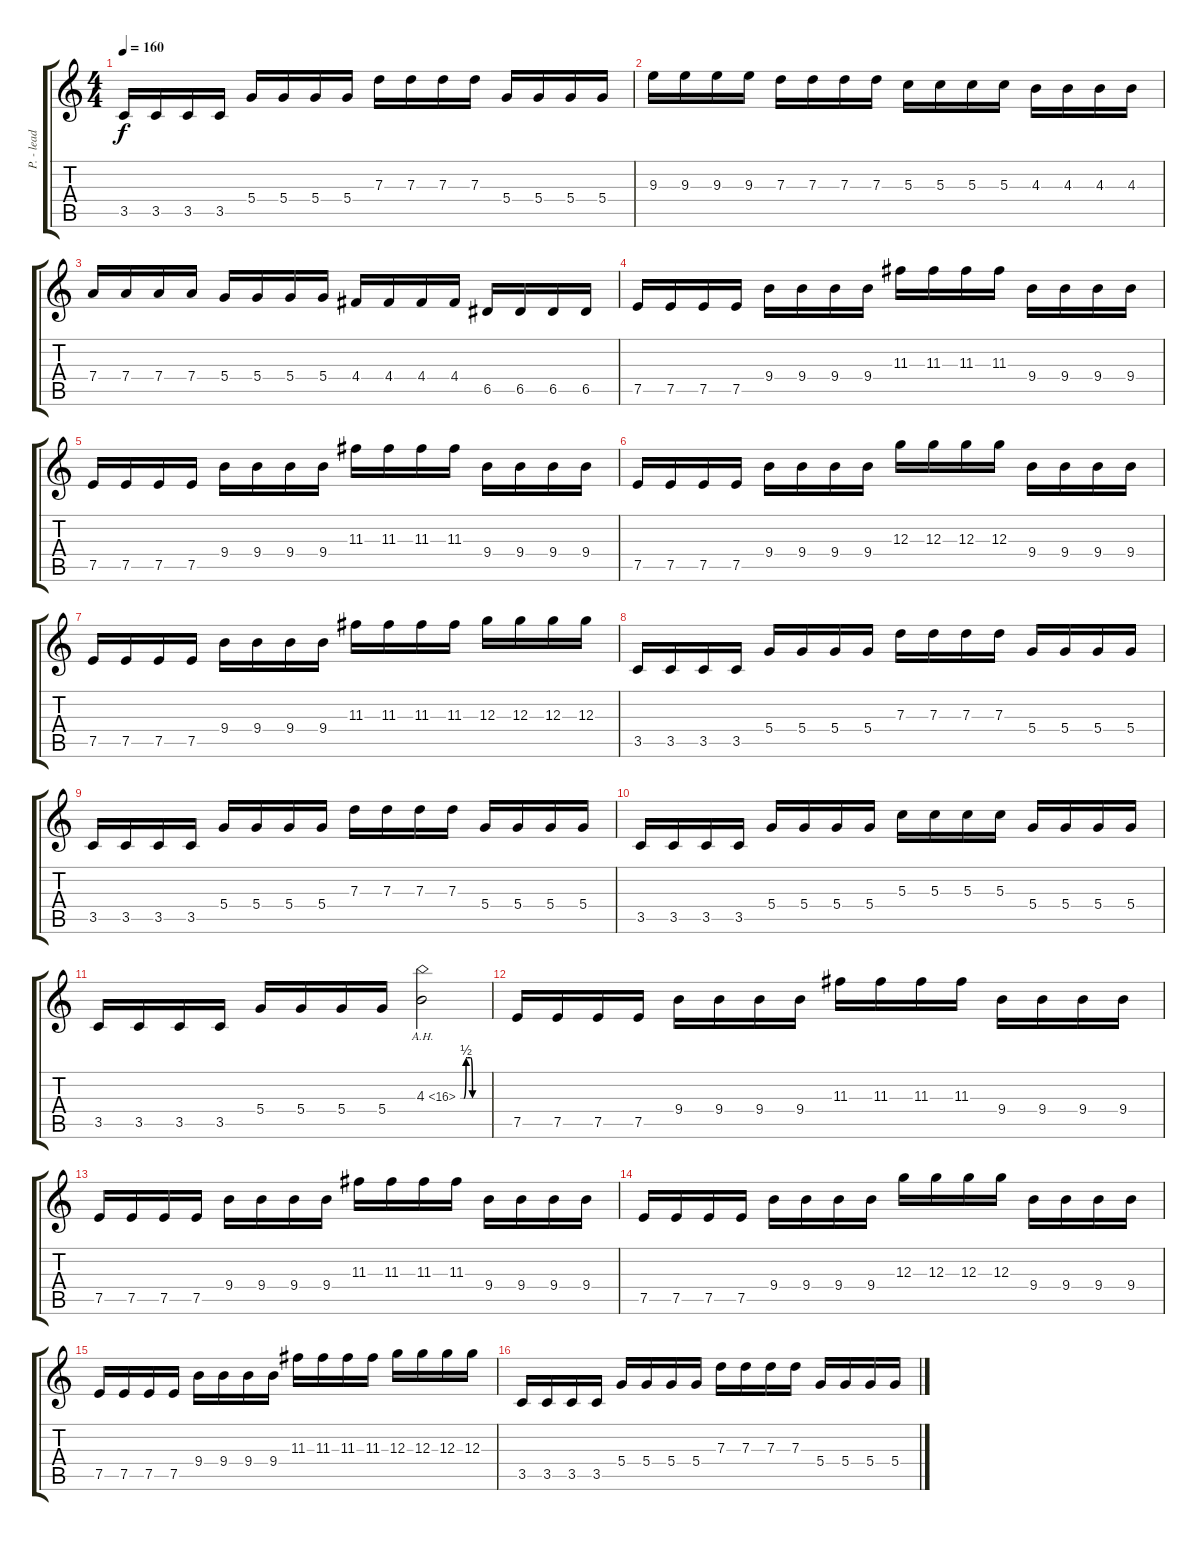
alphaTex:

\track ("P. - lead guitar" "P. - lead ") {instrument distortionguitar}
\staff {score tabs}
\tuning (E4 B3 G3 D3 A2 E2) {hide}
\ts (4 4)
\tempo 160
\clef g2
\ks c
3.5.16{dy f} 3.5.16 3.5.16 3.5.16 5.4.16 5.4.16 5.4.16 5.4.16 7.3.16 7.3.16 7.3.16 7.3.16 5.4.16 5.4.16 5.4.16 5.4.16 |
9.3.16 9.3.16 9.3.16 9.3.16 7.3.16 7.3.16 7.3.16 7.3.16 5.3.16 5.3.16 5.3.16 5.3.16 4.3.16 4.3.16 4.3.16 4.3.16 |
7.4.16 7.4.16 7.4.16 7.4.16 5.4.16 5.4.16 5.4.16 5.4.16 4.4.16 4.4.16 4.4.16 4.4.16 6.5.16 6.5.16 6.5.16 6.5.16 |
7.5.16 7.5.16 7.5.16 7.5.16 9.4.16 9.4.16 9.4.16 9.4.16 11.3.16 11.3.16 11.3.16 11.3.16 9.4.16 9.4.16 9.4.16 9.4.16 |
7.5.16 7.5.16 7.5.16 7.5.16 9.4.16 9.4.16 9.4.16 9.4.16 11.3.16 11.3.16 11.3.16 11.3.16 9.4.16 9.4.16 9.4.16 9.4.16 |
7.5.16 7.5.16 7.5.16 7.5.16 9.4.16 9.4.16 9.4.16 9.4.16 12.3.16 12.3.16 12.3.16 12.3.16 9.4.16 9.4.16 9.4.16 9.4.16 |
7.5.16 7.5.16 7.5.16 7.5.16 9.4.16 9.4.16 9.4.16 9.4.16 11.3.16 11.3.16 11.3.16 11.3.16 12.3.16 12.3.16 12.3.16 12.3.16 |
3.5.16 3.5.16 3.5.16 3.5.16 5.4.16 5.4.16 5.4.16 5.4.16 7.3.16 7.3.16 7.3.16 7.3.16 5.4.16 5.4.16 5.4.16 5.4.16 |
3.5.16 3.5.16 3.5.16 3.5.16 5.4.16 5.4.16 5.4.16 5.4.16 7.3.16 7.3.16 7.3.16 7.3.16 5.4.16 5.4.16 5.4.16 5.4.16 |
3.5.16 3.5.16 3.5.16 3.5.16 5.4.16 5.4.16 5.4.16 5.4.16 5.3.16 5.3.16 5.3.16 5.3.16 5.4.16 5.4.16 5.4.16 5.4.16 |
3.5.16 3.5.16 3.5.16 3.5.16 5.4.16 5.4.16 5.4.16 5.4.16 4.3{be (custom 0 0 7 0 12 2 15 2 22 2 26 0 31 0 35 0 44 0 60 0) ah 12}.2 |
7.5.16 7.5.16 7.5.16 7.5.16 9.4.16 9.4.16 9.4.16 9.4.16 11.3.16 11.3.16 11.3.16 11.3.16 9.4.16 9.4.16 9.4.16 9.4.16 |
7.5.16 7.5.16 7.5.16 7.5.16 9.4.16 9.4.16 9.4.16 9.4.16 11.3.16 11.3.16 11.3.16 11.3.16 9.4.16 9.4.16 9.4.16 9.4.16 |
7.5.16 7.5.16 7.5.16 7.5.16 9.4.16 9.4.16 9.4.16 9.4.16 12.3.16 12.3.16 12.3.16 12.3.16 9.4.16 9.4.16 9.4.16 9.4.16 |
7.5.16 7.5.16 7.5.16 7.5.16 9.4.16 9.4.16 9.4.16 9.4.16 11.3.16 11.3.16 11.3.16 11.3.16 12.3.16 12.3.16 12.3.16 12.3.16 |
3.5.16 3.5.16 3.5.16 3.5.16 5.4.16 5.4.16 5.4.16 5.4.16 7.3.16 7.3.16 7.3.16 7.3.16 5.4.16 5.4.16 5.4.16 5.4.16
